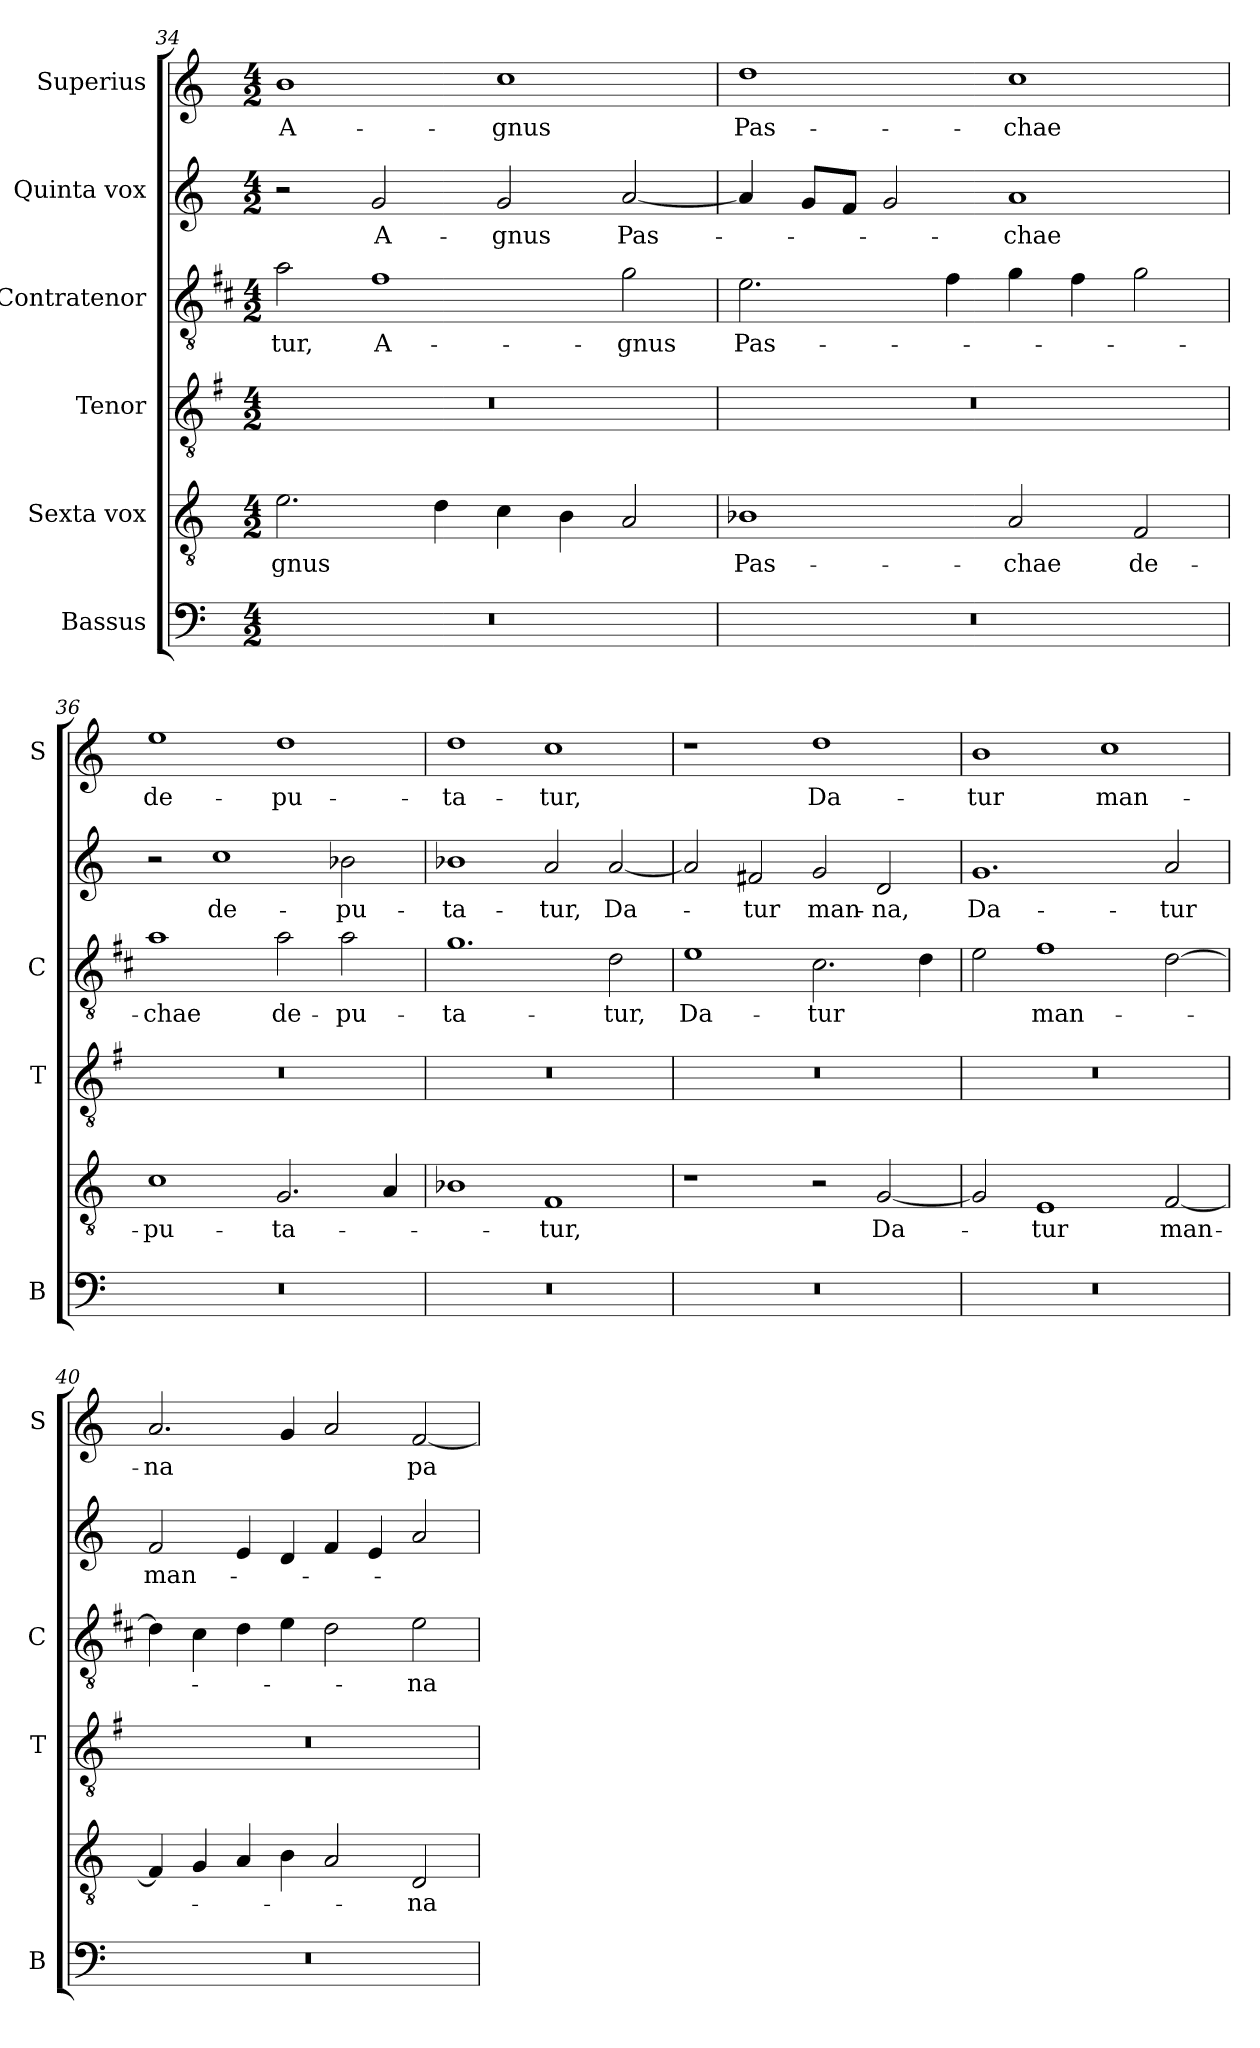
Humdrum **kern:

**kern	**kern	**text	**kern	**kern	**text	**kern	**text	**kern	**text
*part6	*part5	*part5	*part4	*part3	*part3	*part2	*part2	*part1	*part1
*staff6	*staff5	*staff5	*staff4	*staff3	*staff3	*staff2	*staff2	*staff1	*staff1
*I"Bassus	*I"Sexta vox	*	*I"Tenor	*I"Contratenor	*	*I"Quinta vox	*	*I"Superius	*
*I'B	*	*	*I'T	*I'C	*	*	*	*I'S	*
*clefF4	*clefGv2	*	*clefGv2	*clefGv2	*	*clefG2	*	*clefG2	*
*	*	*	*ITrd4c7	*ITrd1c2	*	*	*	*	*
*k[]	*k[]	*	*k[]	*k[]	*	*k[]	*	*k[]	*
*C:	*C:	*	*C:	*C:	*	*C:	*	*C:	*
*M4/2	*M4/2	*	*M4/2	*M4/2	*	*M4/2	*	*M4/2	*
=34	=34	=34	=34	=34	=34	=34	=34	=34	=34
!	!	!LO:LY:b	!	!	!LO:LY:b	!	!	!	!LO:LY:b
0r	2.e\	-gnus	0r	2g\	-tur,	2r	.	1b	A-
!	!	!	!	!	!LO:LY:b	!	!LO:LY:b	!	!
.	.	.	.	1e	A-	2g/	A-	.	.
.	4d\	.	.	.	.	.	.	.	.
!	!	!	!	!	!	!	!LO:LY:b	!	!LO:LY:b
.	4c\	.	.	.	.	2g/	-gnus	1cc	-gnus
.	4B\	.	.	.	.	.	.	.	.
!	!	!	!	!	!LO:LY:b	!	!LO:LY:b	!	!
.	2A/	.	.	2f\	-gnus	[2a/	Pas-	.	.
=35	=35	=35	=35	=35	=35	=35	=35	=35	=35
!	!	!LO:LY:b	!	!	!LO:LY:b	!	!	!	!LO:LY:b
0r	1B-X	Pas-	0r	2.d\	Pas-	4a/]	.	1dd	Pas-
.	.	.	.	.	.	8g/L	.	.	.
.	.	.	.	.	.	8f/J	.	.	.
.	.	.	.	.	.	2g/	.	.	.
.	.	.	.	4e\	.	.	.	.	.
!	!	!LO:LY:b	!	!	!	!	!LO:LY:b	!	!LO:LY:b
.	2A/	-chae	.	4f\	.	1a	-chae	1cc	-chae
.	.	.	.	4e\	.	.	.	.	.
!	!	!LO:LY:b	!	!	!	!	!	!	!
.	2F/	de-	.	2f\	.	.	.	.	.
!!LO:LB:g=z
=36	=36	=36	=36	=36	=36	=36	=36	=36	=36
!	!	!LO:LY:b	!	!	!LO:LY:b	!	!	!	!LO:LY:b
0r	1c	-pu-	0r	1g	-chae	2r	.	1ee	de-
!	!	!	!	!	!	!	!LO:LY:b	!	!
.	.	.	.	.	.	1cc	de-	.	.
!	!	!LO:LY:b	!	!	!LO:LY:b	!	!	!	!LO:LY:b
.	2.G/	-ta-	.	2g\	de-	.	.	1dd	-pu-
!	!	!	!	!	!LO:LY:b	!	!LO:LY:b	!	!
.	.	.	.	2g\	-pu-	2b-X\	-pu-	.	.
.	4A/	.	.	.	.	.	.	.	.
=37	=37	=37	=37	=37	=37	=37	=37	=37	=37
!	!	!	!	!	!LO:LY:b	!	!LO:LY:b	!	!LO:LY:b
0r	1B-X	.	0r	1.f	-ta-	1b-X	-ta-	1dd	-ta-
!	!	!LO:LY:b	!	!	!	!	!LO:LY:b	!	!LO:LY:b
.	1F	-tur,	.	.	.	2a/	-tur,	1cc	-tur,
!	!	!	!	!	!LO:LY:b	!	!LO:LY:b	!	!
.	.	.	.	2c\	-tur,	[2a/	Da-	.	.
=38	=38	=38	=38	=38	=38	=38	=38	=38	=38
!	!	!	!	!	!LO:LY:b	!	!	!	!
0r	1r	.	0r	1d	Da-	2a/]	.	1r	.
!	!	!	!	!	!	!	!LO:LY:b	!	!
.	.	.	.	.	.	2f#X/	-tur	.	.
!	!	!	!	!	!LO:LY:b	!	!LO:LY:b	!	!LO:LY:b
.	2r	.	.	2.B\	-tur	2g/	man-	1dd	Da-
!	!	!LO:LY:b	!	!	!	!	!LO:LY:b	!	!
.	[2G/	Da-	.	.	.	2d/	-na,	.	.
.	.	.	.	4c\	.	.	.	.	.
=39	=39	=39	=39	=39	=39	=39	=39	=39	=39
!	!	!	!	!	!	!	!LO:LY:b	!	!LO:LY:b
0r	2G/]	.	0r	2d\	.	1.g	Da-	1b	-tur
!	!	!LO:LY:b	!	!	!LO:LY:b	!	!	!	!
.	1E	-tur	.	1e	man-	.	.	.	.
!	!	!	!	!	!	!	!	!	!LO:LY:b
.	.	.	.	.	.	.	.	1cc	man-
!	!	!LO:LY:b	!	!	!	!	!LO:LY:b	!	!
.	[2F/	man-	.	[2c\	.	2a/	-tur	.	.
=40	=40	=40	=40	=40	=40	=40	=40	=40	=40
!	!	!	!	!	!	!	!LO:LY:b	!	!LO:LY:b
0r	4F/]	.	0r	4c\]	.	2f/	man-	2.a/	-na
.	4G/	.	.	4B\	.	.	.	.	.
.	4A/	.	.	4c\	.	4e/	.	.	.
.	4B\	.	.	4d\	.	4d/	.	4g/	.
.	2A/	.	.	2c\	.	4f/	.	2a/	.
.	.	.	.	.	.	4e/	.	.	.
!	!	!LO:LY:b	!	!	!LO:LY:b	!	!	!	!LO:LY:b
.	2D/	-na	.	2d\	-na	2a/	.	[2f/	pa-
=	=	=	=	=	=	=	=	=	=
*-	*-	*-	*-	*-	*-	*-	*-	*-	*-
